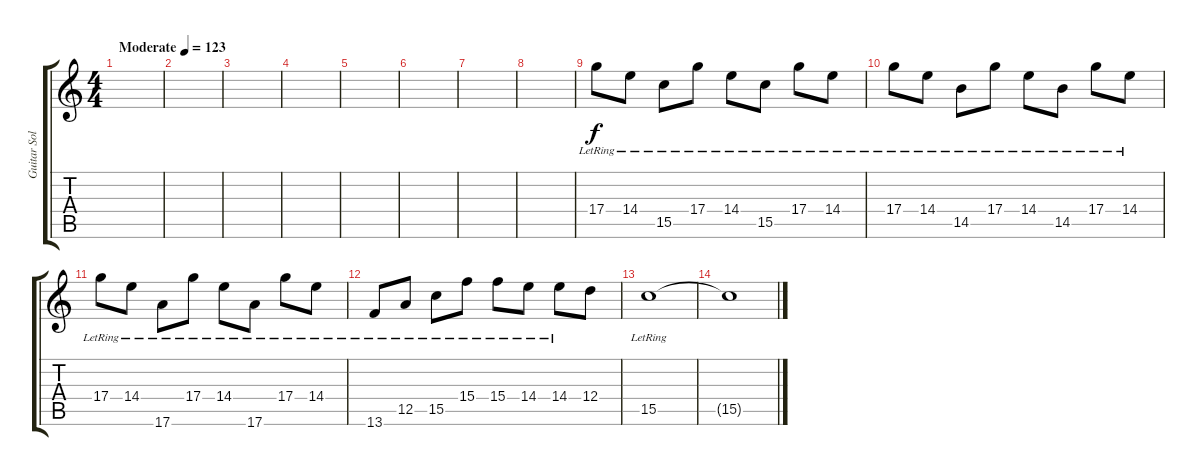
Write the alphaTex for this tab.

\track ("Guitar Solo" "Guitar Sol") {instrument overdrivenguitar}
\staff {score tabs}
\tuning (E4 B3 G3 D3 A2 E2) {hide}
\ts (4 4)
\tempo (123 "Moderate")
\clef g2
\ks c
|
|
|
|
|
|
|
|
17.4{lr}.8{volume 9} 14.4{lr}.8 15.5{lr}.8 17.4{lr}.8 14.4{lr}.8 15.5{lr}.8 17.4{lr}.8 14.4{lr}.8 |
17.4{lr}.8 14.4{lr}.8 14.5{lr}.8 17.4{lr}.8 14.4{lr}.8 14.5{lr}.8 17.4{lr}.8 14.4{lr}.8 |
17.4{lr}.8 14.4{lr}.8 17.6{lr}.8 17.4{lr}.8 14.4{lr}.8 17.6{lr}.8 17.4{lr}.8 14.4{lr}.8 |
13.6{lr}.8 12.5{lr}.8 15.5{lr}.8 15.4{lr}.8 15.4{lr}.8 14.4{lr}.8 14.4{lr}.8 12.4.8 |
15.5{lr}.1{volume 0} |
15.5{t}.1
